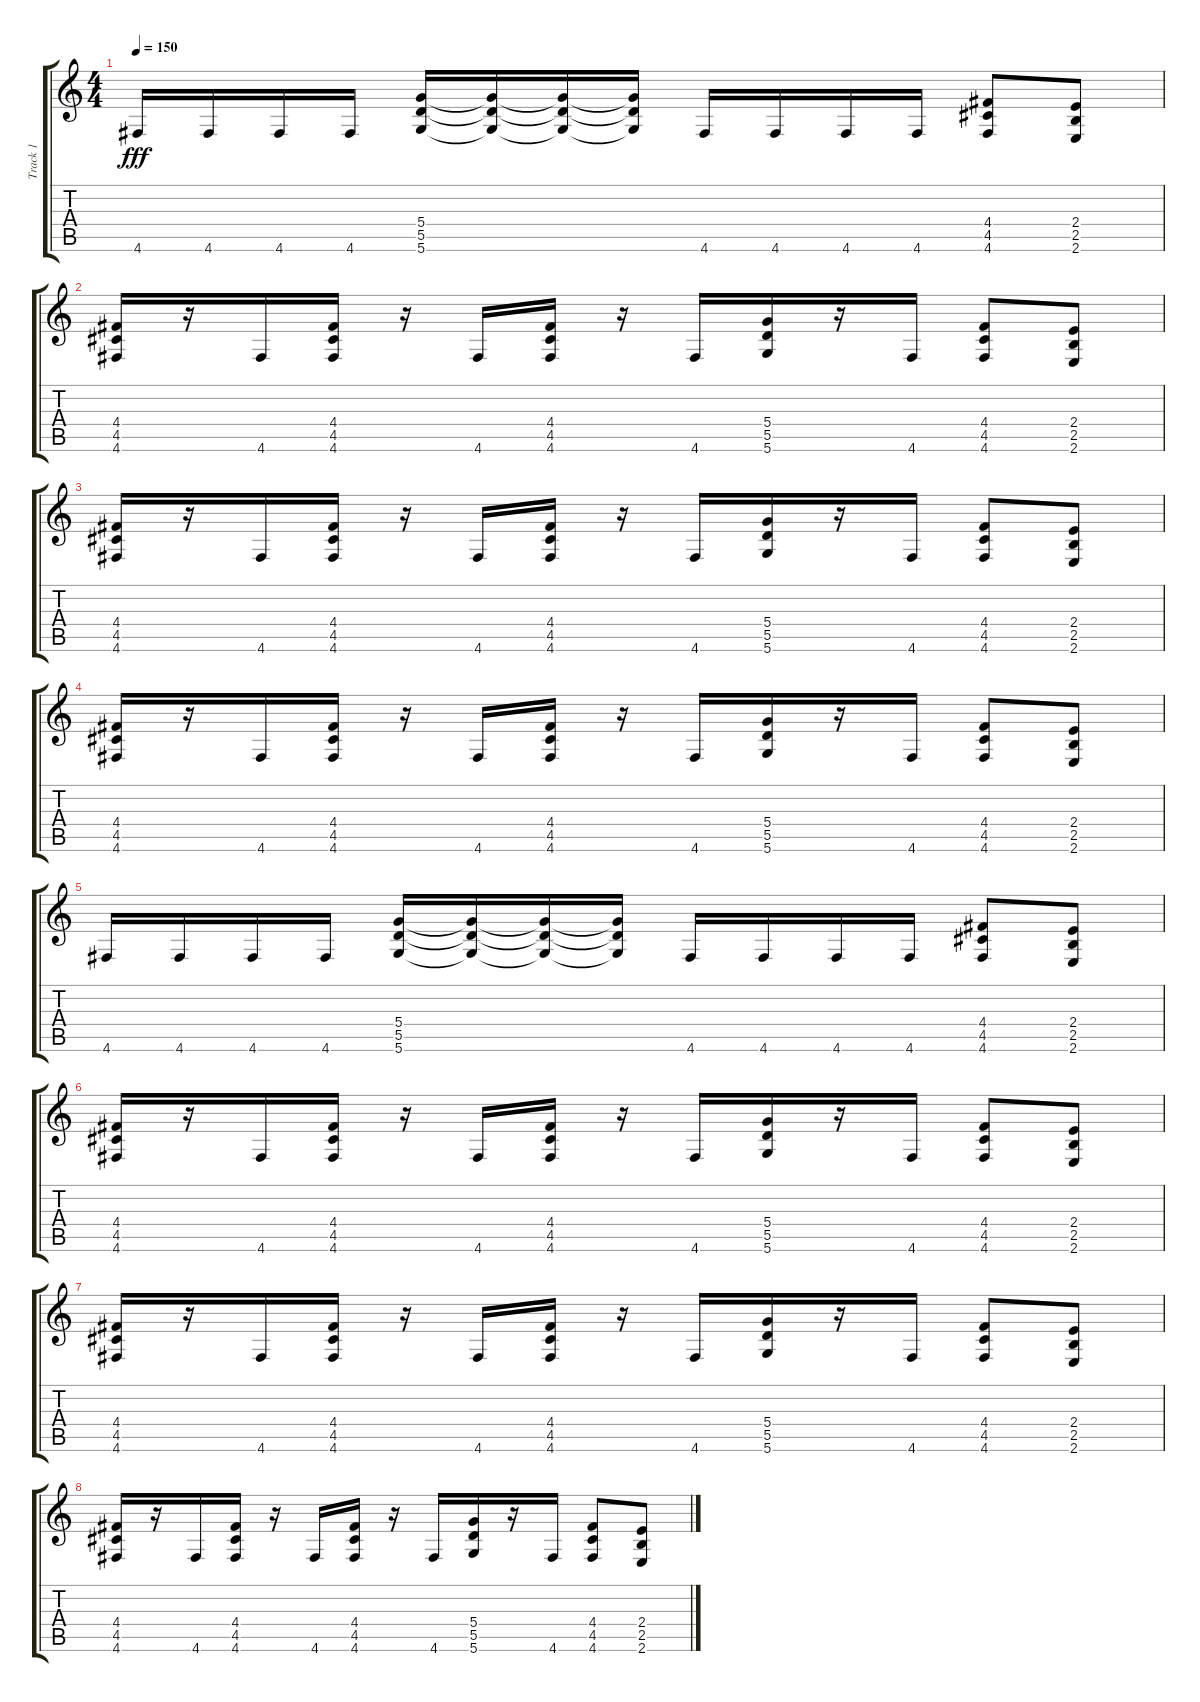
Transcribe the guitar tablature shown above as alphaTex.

\track ("Track 1" "Track 1") {instrument distortionguitar}
\staff {score tabs}
\tuning (E4 B3 G3 D3 A2 D2) {hide}
\ts (4 4)
\tempo 150
\clef g2
\ks c
4.6.16{dy fff} 4.6.16 4.6.16 4.6.16 (5.4 5.5 5.6).16 (5.4{t} 5.5{t} 5.6{t}).16 (5.4{t} 5.5{t} 5.6{t}).16 (5.4{t} 5.5{t} 5.6{t}).16 4.6.16 4.6.16 4.6.16 4.6.16 (4.4 4.5 4.6).8 (2.4 2.5 2.6).8 |
(4.4 4.5 4.6).16 r.16 4.6.16 (4.4 4.5 4.6).16 r.16 4.6.16 (4.4 4.5 4.6).16 r.16 4.6.16 (5.4 5.5 5.6).16 r.16 4.6.16 (4.4 4.5 4.6).8 (2.4 2.5 2.6).8 |
(4.4 4.5 4.6).16 r.16 4.6.16 (4.4 4.5 4.6).16 r.16 4.6.16 (4.4 4.5 4.6).16 r.16 4.6.16 (5.4 5.5 5.6).16 r.16 4.6.16 (4.4 4.5 4.6).8 (2.4 2.5 2.6).8 |
(4.4 4.5 4.6).16 r.16 4.6.16 (4.4 4.5 4.6).16 r.16 4.6.16 (4.4 4.5 4.6).16 r.16 4.6.16 (5.4 5.5 5.6).16 r.16 4.6.16 (4.4 4.5 4.6).8 (2.4 2.5 2.6).8 |
4.6.16 4.6.16 4.6.16 4.6.16 (5.4 5.5 5.6).16 (5.4{t} 5.5{t} 5.6{t}).16 (5.4{t} 5.5{t} 5.6{t}).16 (5.4{t} 5.5{t} 5.6{t}).16 4.6.16 4.6.16 4.6.16 4.6.16 (4.4 4.5 4.6).8 (2.4 2.5 2.6).8 |
(4.4 4.5 4.6).16 r.16 4.6.16 (4.4 4.5 4.6).16 r.16 4.6.16 (4.4 4.5 4.6).16 r.16 4.6.16 (5.4 5.5 5.6).16 r.16 4.6.16 (4.4 4.5 4.6).8 (2.4 2.5 2.6).8 |
(4.4 4.5 4.6).16 r.16 4.6.16 (4.4 4.5 4.6).16 r.16 4.6.16 (4.4 4.5 4.6).16 r.16 4.6.16 (5.4 5.5 5.6).16 r.16 4.6.16 (4.4 4.5 4.6).8 (2.4 2.5 2.6).8 |
(4.4 4.5 4.6).16 r.16 4.6.16 (4.4 4.5 4.6).16 r.16 4.6.16 (4.4 4.5 4.6).16 r.16 4.6.16 (5.4 5.5 5.6).16 r.16 4.6.16 (4.4 4.5 4.6).8 (2.4 2.5 2.6).8
